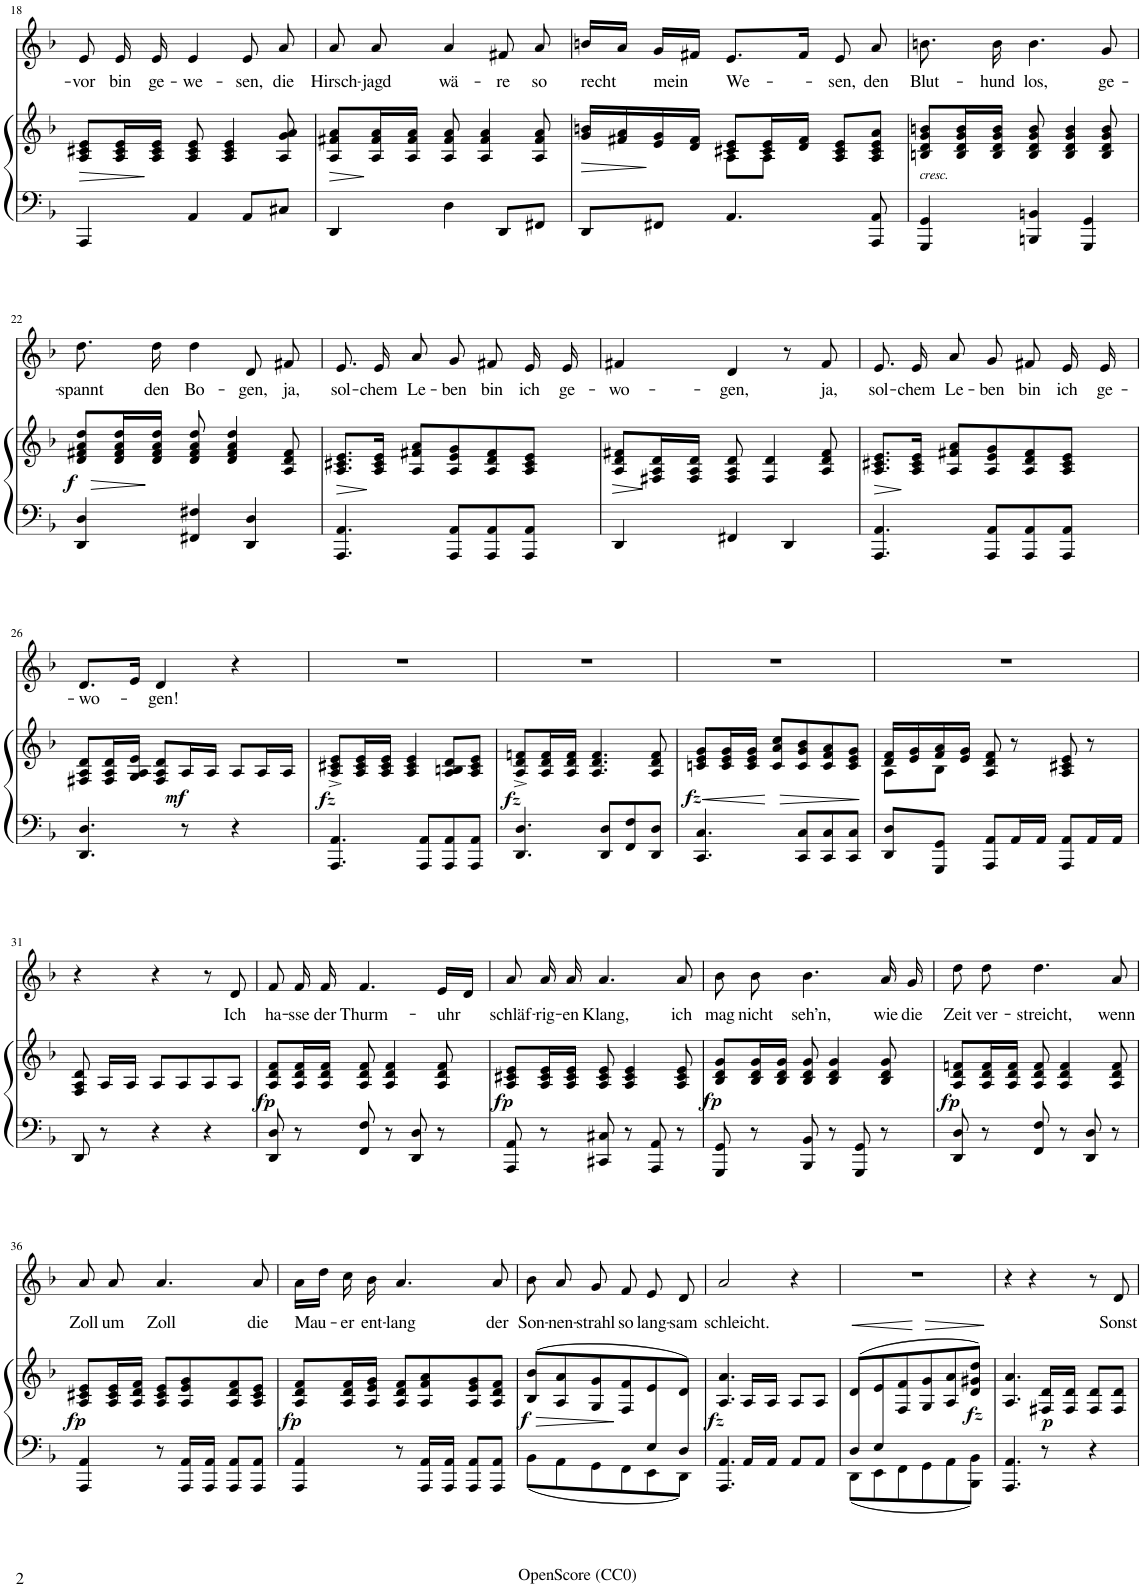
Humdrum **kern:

**kern	**kern	**dynam	**kern	**text
*part2	*part2	*part2	*part1	*part1
*staff3	*staff2	*staff2/3	*staff1	*staff1
*I"Pianoforte	*	*	*I"Singstimme Voice	*
*I'Pno	*	*	*	*
!!LO:PB:g=z
*clefF4	*clefG2	*	*clefG2	*
*k[b-]	*k[b-]	*	*k[b-]	*
*M3/4	*M3/4	*	*M3/4	*
=18	=18	=18	=18	=18
!	!	!LO:HP:b	!	!LO:LY:b
4AAA/	8A/ 8c#X/ 8e/L	>	8e/	-vor
!	!	!	!	!LO:LY:b
.	16A/ 16c#/ 16e/L	.	16e/	bin
!	!	!	!	!LO:LY:b
.	16A/ 16c#/ 16e/JJ	]	16e/	ge-
!	!	!	!	!LO:LY:b
4AA/	8A/ 8c#/ 8e/	.	4e/	-we-
.	4A/ 4c#/ 4e/	.	.	.
!	!	!	!	!LO:LY:b
8AA/L	.	.	8e/	-sen,
!	!	!	!	!LO:LY:b
8C#X/J	8A/ 8g/ 8a/	.	8a/	die
=19	=19	=19	=19	=19
!	!	!LO:HP:b	!	!LO:LY:b
4DD/	8A/ 8f#X/ 8a/L	>	8a/	Hirsch-
!	!	!	!	!LO:LY:b
.	16A/ 16f#/ 16a/L	]	8a/	-jagd
.	16A/ 16f#/ 16a/JJ	.	.	.
!	!	!	!	!LO:LY:b
4D\	8A/ 8f#/ 8a/	.	4a/	wä-
.	4A/ 4f#/ 4a/	.	.	.
!	!	!	!	!LO:LY:b
8DD/L	.	.	8f#X/	-re
!	!	!	!	!LO:LY:b
8FF#X/J	8A/ 8f#/ 8a/	.	8a/	so
=20	=20	=20	=20	=20
!	!	!LO:HP:b	!	!LO:LY:b
*	*^	*	*	*
8DD/L	16g/ 16bn/LL	4ryy	>	16bn/LL	recht
.	16f#X/ 16a/	.	.	16a/JJ	.
!	!	!	!	!	!LO:LY:b
8FF#X/J	16e/ 16g/	.	]	16g/LL	mein
.	16d/ 16f#/JJ	.	.	16f#X/JJ	.
!	!	!	!	!	!LO:LY:b
4.AA/	8c#X/ 8e/L	8A\L	.	8.e/L	We-
.	16c#/ 16e/L	8A\J	.	.	.
.	16d/ 16f#/JJ	.	.	16f#/Jk	.
!	!	!	!	!	!LO:LY:b
.	8A/ 8c#/ 8e/L	4ryy	.	8e/	-sen,
!	!	!	!	!	!LO:LY:b
8AAA/ 8AA/	8A/ 8c#/ 8e/ 8a/J	.	.	8a/	den
*	*v	*v	*	*	*
=21	=21	=21	=21	=21
!	!LO:TX:b:i:t=cresc.	!	!	!
!	!	!	!	!LO:LY:b
4GGG/ 4GG/	8Bn/ 8d/ 8g/ 8bn/L	.	8.bn\	Blut-
.	16B/ 16d/ 16g/ 16b/L	.	.	.
!	!	!	!	!LO:LY:b
.	16B/ 16d/ 16g/ 16b/JJ	.	16b\	-hund
!	!	!	!	!LO:LY:b
4BBBn/ 4BBn/	8B/ 8d/ 8g/ 8b/	.	4.b\	los,
.	4B/ 4d/ 4g/ 4b/	.	.	.
4GGG/ 4GG/	.	.	.	.
!	!	!	!	!LO:LY:b
.	8B/ 8d/ 8g/ 8b/	.	8g/	ge-
!!LO:LB:g=z
=22	=22	=22	=22	=22
!	!	!LO:HP:b	!	!LO:LY:b
!	!	!LO:DY:n=1:b	!	!
4DD/ 4D/	8d/ 8f#X/ 8a/ 8dd/L	> f	8.dd\	-spannt
.	16d/ 16f#/ 16a/ 16dd/L	.	.	.
!	!	!	!	!LO:LY:b
.	16d/ 16f#/ 16a/ 16dd/JJ	]	16dd\	den
!	!	!	!	!LO:LY:b
4FF#X/ 4F#X/	8d/ 8f#/ 8a/ 8dd/	.	4dd\	Bo-
.	4d/ 4f#/ 4a/ 4dd/	.	.	.
!	!	!	!	!LO:LY:b
4DD/ 4D/	.	.	8d/	-gen,
!	!	!	!	!LO:LY:b
.	8A/ 8d/ 8f#/	.	8f#X/	ja,
=23	=23	=23	=23	=23
!	!	!LO:HP:b	!	!LO:LY:b
4.AAA/ 4.AA/	8.A/ 8.c#X/ 8.e/L	>	8.e/	sol-
!	!	!	!	!LO:LY:b
.	16A/ 16c#/ 16e/Jk	]	16e/	-chem
!	!	!	!	!LO:LY:b
.	8A/ 8f#X/ 8a/L	.	8a/	Le-
!	!	!	!	!LO:LY:b
8AAA/ 8AA/L	8A/ 8e/ 8g/	.	8g/	-ben
!	!	!	!	!LO:LY:b
8AAA/ 8AA/	8A/ 8d/ 8f#/	.	8f#X/	bin
!	!	!	!	!LO:LY:b
8AAA/ 8AA/J	8A/ 8c#/ 8e/J	.	16e/	ich
!	!	!	!	!LO:LY:b
.	.	.	16e/	ge-
=24	=24	=24	=24	=24
!	!	!LO:HP:b	!	!LO:LY:b
4DD/	8A/ 8d/ 8f#X/L	>	4f#X/	-wo-
.	16F#X/ 16A/ 16d/L	]	.	.
.	16F#/ 16A/ 16d/JJ	.	.	.
!	!	!	!	!LO:LY:b
4FF#X/	8F#/ 8A/ 8d/	.	4d/	-gen,
.	4F#/ 4d/	.	.	.
4DD/	.	.	8r	.
!	!	!	!	!LO:LY:b
.	8A/ 8d/ 8f#/	.	8f#/	ja,
=25	=25	=25	=25	=25
!	!	!LO:HP:b	!	!LO:LY:b
4.AAA/ 4.AA/	8.A/ 8.c#X/ 8.e/L	>	8.e/	sol-
!	!	!	!	!LO:LY:b
.	16A/ 16c#/ 16e/Jk	]	16e/	-chem
!	!	!	!	!LO:LY:b
.	8A/ 8f#X/ 8a/L	.	8a/	Le-
!	!	!	!	!LO:LY:b
8AAA/ 8AA/L	8A/ 8e/ 8g/	.	8g/	-ben
!	!	!	!	!LO:LY:b
8AAA/ 8AA/	8A/ 8d/ 8f#/	.	8f#X/	bin
!	!	!	!	!LO:LY:b
8AAA/ 8AA/J	8A/ 8c#/ 8e/J	.	16e/	ich
!	!	!	!	!LO:LY:b
.	.	.	16e/	ge-
!!LO:LB:g=z
=26	=26	=26	=26	=26
!	!	!	!	!LO:LY:b
4.DD/ 4.D/	8F#X/ 8A/ 8d/L	.	8.d/L	-wo-
.	16F#/ 16A/ 16d/L	.	.	.
.	16G/ 16A/ 16e/JJ	.	16e/Jk	.
!	!	!	!	!LO:LY:b
.	8F#/ 8A/ 8d/L	.	4d/	-gen!
!	!	!LO:DY:b	!	!
8r	16A/L	mf	.	.
.	16A/JJ	.	.	.
4r	8A/L	.	4r	.
.	16A/L	.	.	.
.	16A/JJ	.	.	.
=27	=27	=27	=27	=27
!	!	!LO:DY:b	!	!
4.AAA/ 4.AA/	8A/^ 8c#X/^ 8e/^L	fz	2.r	.
.	16A/ 16c#/ 16e/L	.	.	.
.	16A/ 16c#/ 16e/JJ	.	.	.
.	4A/ 4c#/ 4e/	.	.	.
8AAA/ 8AA/L	.	.	.	.
8AAA/ 8AA/	8A/ 8Bn/ 8d/L	.	.	.
8AAA/ 8AA/J	8A/ 8c#/ 8e/J	.	.	.
=28	=28	=28	=28	=28
!	!	!LO:DY:b	!	!
4.DD/ 4.D/	8A/^ 8d/^ 8fn/^L	fz	2.r	.
.	16A/ 16d/ 16f/L	.	.	.
.	16A/ 16d/ 16f/JJ	.	.	.
.	4.A/ 4.d/ 4.f/	.	.	.
8DD/ 8D/L	.	.	.	.
8FF/ 8F/	.	.	.	.
8DD/ 8D/J	8A/ 8d/ 8f/	.	.	.
=29	=29	=29	=29	=29
!	!	!LO:HP:b	!	!
!	!	!LO:DY:n=1:b	!	!
4.CC/ 4.C/	8cn/ 8e/ 8g/L	< fz	2.r	.
.	16c/ 16e/ 16g/L	.	.	.
.	16c/ 16e/ 16g/JJ	.	.	.
!	!	!LO:HP:n=1:b	!	!
.	8c/ 8a/ 8cc/L	[ >	.	.
8CC/ 8C/L	8c/ 8g/ 8b-/	.	.	.
8CC/ 8C/	8c/ 8f/ 8a/	.	.	.
8CC/ 8C/J	8c/ 8e/ 8g/J	.	.	.
.	.	]	.	.
=30	=30	=30	=30	=30
*	*^	*	*	*
8DD/ 8D/L	16d/ 16f/LL	8A\L	.	2.r	.
.	16e/ 16g/	.	.	.	.
8GGG/ 8GG/J	16f/ 16a/	8B-\J	.	.	.
.	16e/ 16g/JJ	.	.	.	.
8AAA/ 8AA/L	8A/ 8d/ 8f/	2ryy	.	.	.
16AA/L	8r	.	.	.	.
16AA/JJ	.	.	.	.	.
8AAA/ 8AA/L	8A/ 8c#X/ 8e/	.	.	.	.
16AA/L	8r	.	.	.	.
16AA/JJ	.	.	.	.	.
*	*v	*v	*	*	*
!!LO:LB:g=z
=31	=31	=31	=31	=31
8DD/	8F/ 8A/ 8d/	.	4r	.
8r	16A/LL	.	.	.
.	16A/JJ	.	.	.
4r	8A/L	.	4r	.
.	8A/	.	.	.
4r	8A/	.	8r	.
!	!	!	!	!LO:LY:b
.	8A/J	.	8d/	Ich
=32	=32	=32	=32	=32
!	!	!LO:DY:b	!	!LO:LY:b
8DD/ 8D/	8A/ 8d/ 8f/L	fp	8f/	ha-
!	!	!	!	!LO:LY:b
8r	16A/ 16d/ 16f/L	.	16f/	-sse
!	!	!	!	!LO:LY:b
.	16A/ 16d/ 16f/JJ	.	16f/	der
!	!	!	!	!LO:LY:b
8FF/ 8F/	8A/ 8d/ 8f/	.	4.f/	Thurm-
8r	4A/ 4d/ 4f/	.	.	.
8DD/ 8D/	.	.	.	.
!	!	!	!	!LO:LY:b
8r	8A/ 8d/ 8f/	.	16e/LL	-uhr
.	.	.	16d/JJ	.
=33	=33	=33	=33	=33
!	!	!LO:DY:b	!	!LO:LY:b
8AAA/ 8AA/	8A/ 8c#X/ 8e/L	fp	8a/	schläf-
!	!	!	!	!LO:LY:b
8r	16A/ 16c#/ 16e/L	.	16a/	-rig-
!	!	!	!	!LO:LY:b
.	16A/ 16c#/ 16e/JJ	.	16a/	-en
!	!	!	!	!LO:LY:b
8CC#X/ 8C#X/	8A/ 8c#/ 8e/	.	4.a/	Klang,
8r	4A/ 4c#/ 4e/	.	.	.
8AAA/ 8AA/	.	.	.	.
!	!	!	!	!LO:LY:b
8r	8A/ 8c#/ 8e/	.	8a/	ich
=34	=34	=34	=34	=34
!	!	!LO:DY:b	!	!LO:LY:b
8GGG/ 8GG/	8B-/ 8d/ 8g/L	fp	8b-\	mag
!	!	!	!	!LO:LY:b
8r	16B-/ 16d/ 16g/L	.	8b-\	nicht
.	16B-/ 16d/ 16g/JJ	.	.	.
!	!	!	!	!LO:LY:b
8BBB-/ 8BB-/	8B-/ 8d/ 8g/	.	4.b-\	seh’n,
8r	4B-/ 4d/ 4g/	.	.	.
8GGG/ 8GG/	.	.	.	.
!	!	!	!	!LO:LY:b
8r	8B-/ 8d/ 8g/	.	16a/	wie
!	!	!	!	!LO:LY:b
.	.	.	16g/	die
=35	=35	=35	=35	=35
!	!	!LO:DY:b	!	!LO:LY:b
8DD/ 8D/	8A/ 8d/ 8fn/L	fp	8dd\	Zeit
!	!	!	!	!LO:LY:b
8r	16A/ 16d/ 16f/L	.	8dd\	ver-
.	16A/ 16d/ 16f/JJ	.	.	.
!	!	!	!	!LO:LY:b
8FF/ 8F/	8A/ 8d/ 8f/	.	4.dd\	-streicht,
8r	4A/ 4d/ 4f/	.	.	.
8DD/ 8D/	.	.	.	.
!	!	!	!	!LO:LY:b
8r	8A/ 8d/ 8f/	.	8a/	wenn
!!LO:LB:g=z
=36	=36	=36	=36	=36
!	!	!LO:DY:b	!	!LO:LY:b
4AAA/ 4AA/	8A/ 8c#X/ 8e/L	fp	8a/	Zoll
!	!	!	!	!LO:LY:b
.	16A/ 16c#/ 16e/L	.	8a/	um
.	16A/ 16d/ 16f/JJ	.	.	.
!	!	!	!	!LO:LY:b
8r	8A/ 8c#/ 8e/L	.	4.a/	Zoll
16AAA/ 16AA/LL	8A/ 8e/ 8g/	.	.	.
16AAA/ 16AA/JJ	.	.	.	.
8AAA/ 8AA/L	8A/ 8d/ 8f/	.	.	.
!	!	!	!	!LO:LY:b
8AAA/ 8AA/J	8A/ 8c#/ 8e/J	.	8a/	die
=37	=37	=37	=37	=37
!	!	!LO:DY:b	!	!LO:LY:b
4AAA/ 4AA/	8A/ 8d/ 8f/L	fp	16a\LL	Mau-
.	.	.	16dd\JJ	.
!	!	!	!	!LO:LY:b
.	16A/ 16d/ 16f/L	.	16cc\	-er
!	!	!	!	!LO:LY:b
.	16A/ 16e/ 16g/JJ	.	16b-\	ent-
!	!	!	!	!LO:LY:b
8r	8A/ 8d/ 8f/L	.	4.a/	-lang
16AAA/ 16AA/LL	8A/ 8f/ 8a/	.	.	.
16AAA/ 16AA/JJ	.	.	.	.
8AAA/ 8AA/L	8A/ 8e/ 8g/	.	.	.
!	!	!	!	!LO:LY:b
8AAA/ 8AA/J	8A/ 8d/ 8f/J	.	8a/	der
=38	=38	=38	=38	=38
*^	*	*	*	*
!	!	!	!LO:HP:b	!	!LO:LY:b
!	!	!	!LO:DY:n=1:b	!	!
2ryy	8BB-\L	(8B-/ 8b-/L	> f	8b-\	Son-
!	!	!	!	!	!LO:LY:b
.	8AA\	8A/ 8a/	.	8a/	-nen-
!	!	!	!	!	!LO:LY:b
.	8GG\	8G/ 8g/	.	8g/	-strahl
!	!	!	!	!	!LO:LY:b
.	8FF\	8F/ 8f/	]	8f/	so
!	!	!	!	!	!LO:LY:b
8E/L	8EE\	8e/	.	8e/	lang-
!	!	!	!	!	!LO:LY:b
8D/J	8DD\J	8d/J)	.	8d/	-sam
=39	=39	=39	=39	=39	=39
!	!	!	!LO:DY:b	!	!LO:LY:b
*v	*v	*	*	*	*
4.AAA/ 4.AA/	4.A/ 4.a/	fz	2a/	schleicht.
16AA/LL	16A/LL	.	.	.
16AA/JJ	16A/JJ	.	.	.
8AA/L	8A/L	.	4r	.
8AA/J	8A/J	.	.	.
=40	=40	=40	=40	=40
*^	*	*	*	*
!	!	!	!LO:HP:b	!	!
8D/L	8DD\L	(>8d/L	<	2.r	.
8E/J	8EE\	8e/	.	.	.
2ryy	8FF\	8F/ 8f/	.	.	.
!	!	!	!LO:HP:n=1:b	!	!
.	8GG\	8G/ 8g/	[ >	.	.
.	8AA\	8A/ 8a/	.	.	.
!	!	!	!LO:DY:b	!	!
.	8BBB-\ 8BB-\J	8d/ 8g#X/ 8dd/J)	fz	.	.
*v	*v	*	*	*	*
.	.	]	.	.
=41	=41	=41	=41	=41
4.AAA/ 4.AA/	4.A/;< 4.a/;<	.	4r	.
.	.	.	4r	.
!	!	!LO:DY:b	!	!
8r	16F#X/ 16d/LL	p	.	.
.	16F#/ 16d/JJ	.	.	.
4r	8F#/ 8d/L	.	8r	.
!	!	!	!	!LO:LY:b
.	8F#/ 8d/J	.	8d/	Sonst
=	=	=	=	=
*-	*-	*-	*-	*-
